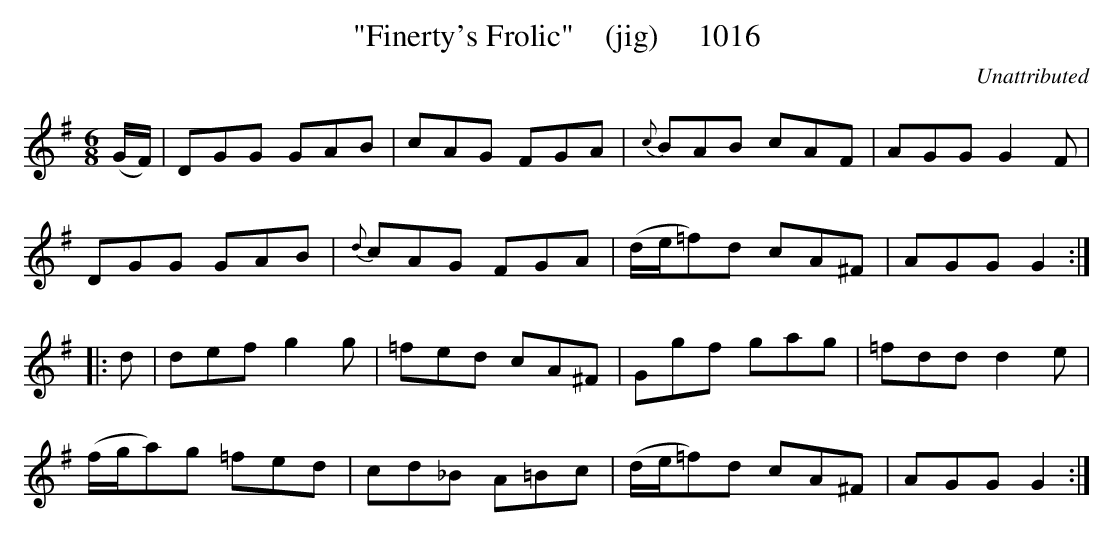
X:1
T:"Finerty's Frolic"    (jig)     1016
C:Unattributed
BRENNAN July 2003 (HTTP://WWW.SOSYOURMOM.COM)
M:6/8
L:1/8
K:G
(G/2F/2)|DGG GAB|cAG FGA|{c}BAB cAF|AGG G2F|
DGG GAB|{d}cAG FGA|(d/2e/2=f)d cA^F|AGG G2:|
|:d|def g2g|=fed cA^F|Ggf gag|=fdd d2e|
(f/2g/2a)g =fed|cd_B A=Bc|(d/2e/2=f)d cA^F|AGG G2:|
